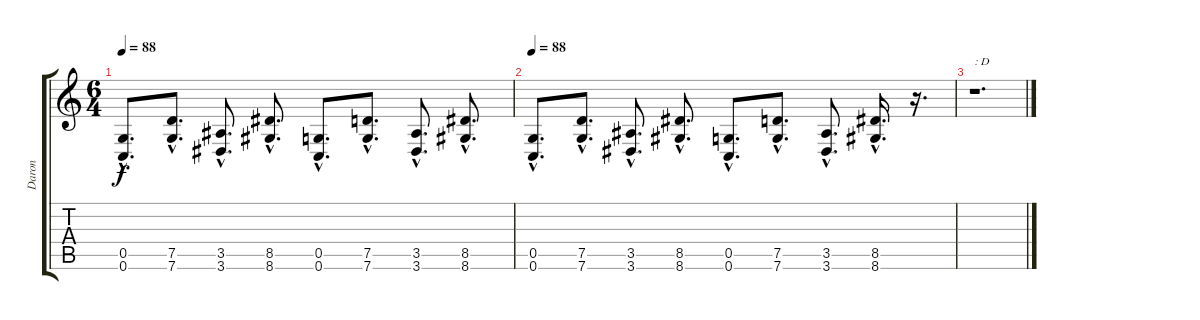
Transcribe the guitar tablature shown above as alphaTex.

\track ("Daron" "Daron") {instrument overdrivenguitar}
\staff {score tabs}
\tuning (D4 A3 F3 C3 G2 C2) {hide}
\ts (6 4)
\tempo 88
\clef g2
\ks c
(0.5{hac} 0.6{hac}).8{d dy f} (7.5{hac} 7.6{hac}).8{d} (3.5{hac} 3.6{hac}).8{d} (8.5{hac} 8.6{hac}).8{d} (0.5{hac} 0.6{hac}).8{d} (7.5{hac} 7.6{hac}).8{d} (3.5{hac} 3.6{hac}).8{d} (8.5{hac} 8.6{hac}).8{d} |
\tempo 88
(0.5{hac} 0.6{hac}).8{d} (7.5{hac} 7.6{hac}).8{d} (3.5{hac} 3.6{hac}).8{d} (8.5{hac} 8.6{hac}).8{d} (0.5{hac} 0.6{hac}).8{d} (7.5{hac} 7.6{hac}).8{d} (3.5{hac} 3.6{hac}).8{d} (8.5{hac} 8.6{hac}).16{d} r.16{d} |
r.1{d txt ": D"}
